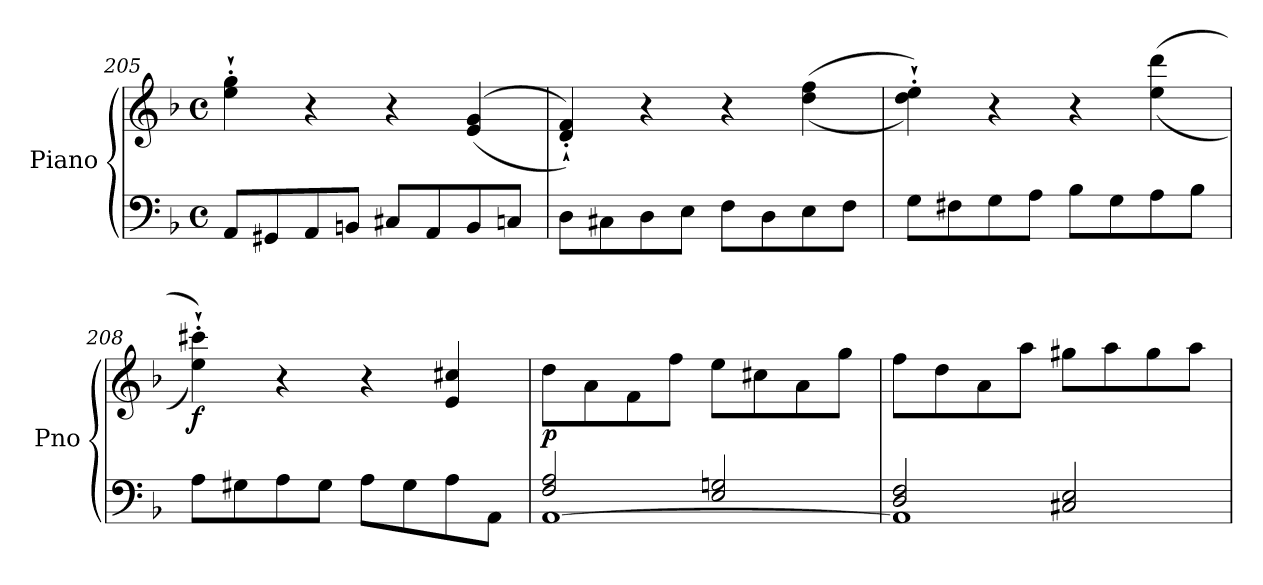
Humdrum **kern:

**kern	**kern	**dynam
*part1	*part1	*part1
*staff2	*staff1	*staff1/2
*I"Piano	*	*
*I'Pno	*	*
*clefF4	*clefG2	*
*k[b-]	*k[b-]	*
*M4/4	*M4/4	*
*met(c)	*met(c)	*
=205	=205	=205
*^	*	*
1ryy	8AA/L	4ee\'` 4gg\'`	.
.	8GG#X/	.	.
.	8AA/	4r	.
.	8BBn/J	.	.
.	8C#X/L	4r	.
.	8AA/	.	.
.	8BB/	(>(<4e/ 4g/	.
.	8Cn/J	.	.
!!LO:LB:g=z
=206	=206	=206	=206
1ryy	8D\L	4d/'` 4f/'`))	.
.	8C#X\	.	.
.	8D\	4r	.
.	8E\J	.	.
.	8F\L	4r	.
.	8D\	.	.
!	!	!	!LO:DY:b
.	8E\	(>(>4dd\ 4ff\	other-dynamics
.	8F\J	.	.
=207	=207	=207	=207
1ryy	8G\L	4dd\'` 4ee\'`))	.
.	8F#X\	.	.
.	8G\	4r	.
.	8A\J	.	.
.	8B-\L	4r	.
.	8G\	.	.
.	8A\	(>(>4ee\ 4ddd\	.
.	8B-\J	.	.
=208	=208	=208	=208
!	!	!	!LO:DY:b
1ryy	8A\L	4ee\'` 4ccc#X\'`))	f
.	8G#X\	.	.
.	8A\	4r	.
.	8G#\J	.	.
.	8A\L	4r	.
.	8G#\	.	.
.	8A\	4e/ 4cc#X/	.
.	8AA\J	.	.
=209	=209	=209	=209
*	*^	*	*
!	!	!	!	!LO:DY:b
1ryy	2F/ 2A/	[1AA	8dd\L	p
.	.	.	8a\	.
.	.	.	8f\	.
.	.	.	8ff\J	.
.	2E/ 2Gn/	.	8ee\L	.
.	.	.	8cc#X\	.
.	.	.	8a\	.
.	.	.	8gg\J	.
!!LO:LB:g=z
=210	=210	=210	=210	=210
1ryy	2D/ 2F/	1AA]	8ff\L	.
.	.	.	8dd\	.
.	.	.	8a\	.
.	.	.	8aa\J	.
.	2C#X/ 2E/	.	8gg#X\L	.
.	.	.	8aa\	.
.	.	.	8gg#\	.
.	.	.	8aa\J	.
*v	*v	*v	*	*
=	=	=
*-	*-	*-
